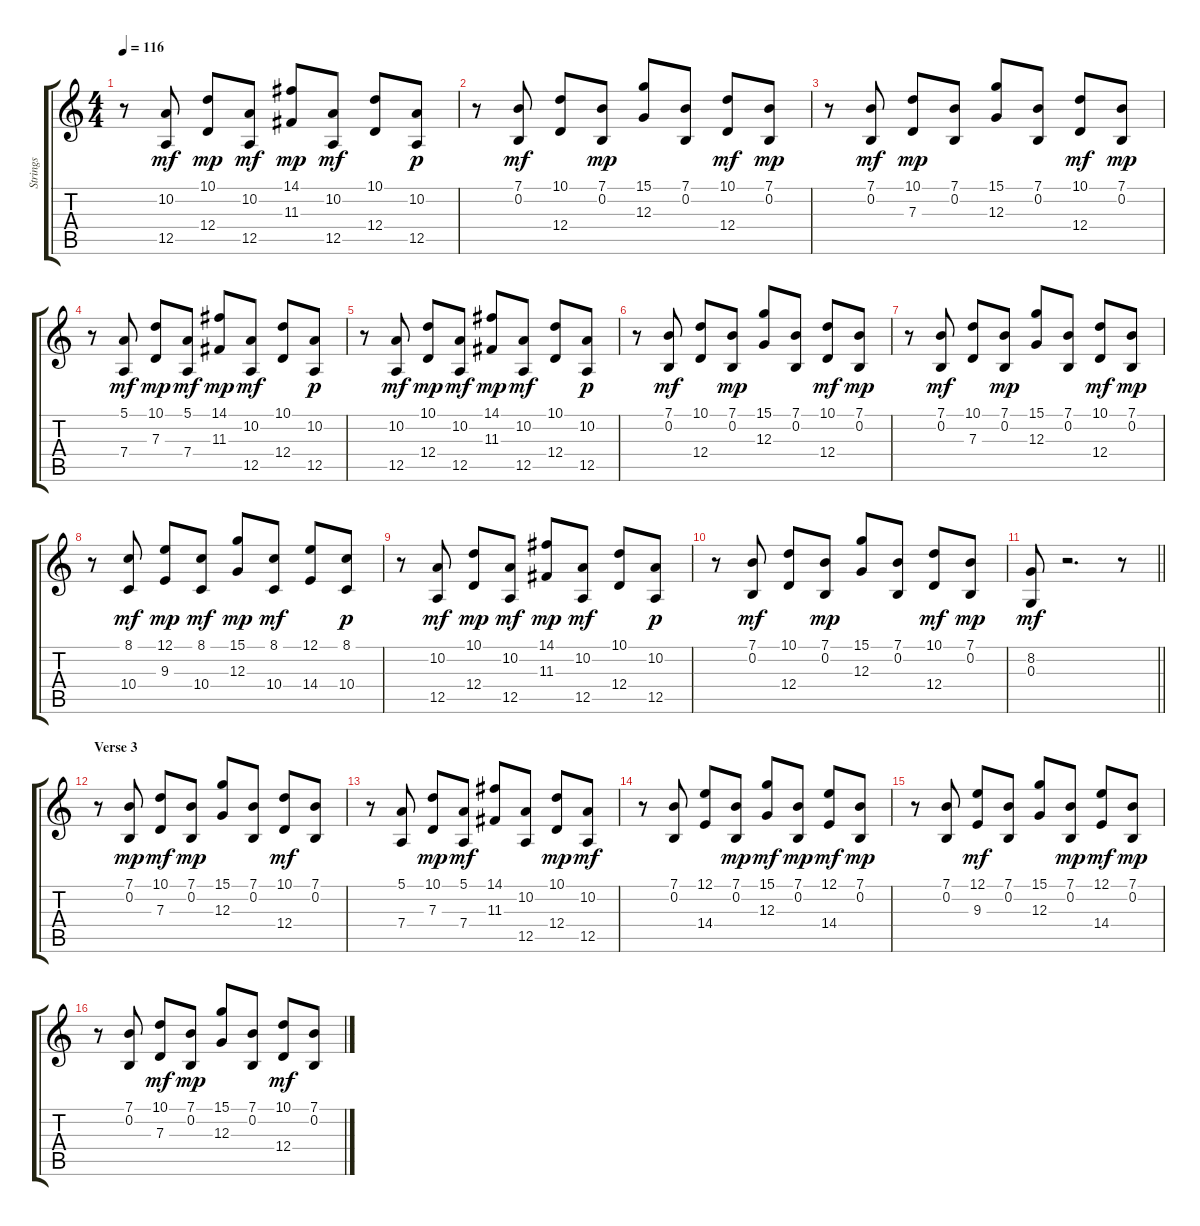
\track ("Strings" "Strings") {instrument pizzicatostrings}
\staff {score tabs}
\tuning (E4 B3 G3 D3 A2 E2) {hide}
\ts (4 4)
\tempo 116
\clef g2
\ks c
r.8{dy p} (10.2 12.5).8{dy mf} (10.1 12.4).8{dy mp} (10.2 12.5).8{dy mf} (14.1 11.3).8{dy mp} (10.2 12.5).8{dy mf} (10.1 12.4).8 (10.2 12.5).8{dy p} |
r.8 (7.1 0.2).8{dy mf} (10.1 12.4).8 (7.1 0.2).8{dy mp} (15.1 12.3).8 (7.1 0.2).8 (10.1 12.4).8{dy mf} (7.1 0.2).8{dy mp} |
r.8 (7.1 0.2).8{dy mf} (10.1 7.3).8{dy mp} (7.1 0.2).8 (15.1 12.3).8 (7.1 0.2).8 (10.1 12.4).8{dy mf} (7.1 0.2).8{dy mp} |
r.8 (5.1 7.4).8{dy mf} (10.1 7.3).8{dy mp} (5.1 7.4).8{dy mf} (14.1 11.3).8{dy mp} (10.2 12.5).8{dy mf} (10.1 12.4).8 (10.2 12.5).8{dy p} |
r.8 (10.2 12.5).8{dy mf} (10.1 12.4).8{dy mp} (10.2 12.5).8{dy mf} (14.1 11.3).8{dy mp} (10.2 12.5).8{dy mf} (10.1 12.4).8 (10.2 12.5).8{dy p} |
r.8 (7.1 0.2).8{dy mf} (10.1 12.4).8 (7.1 0.2).8{dy mp} (15.1 12.3).8 (7.1 0.2).8 (10.1 12.4).8{dy mf} (7.1 0.2).8{dy mp} |
r.8 (7.1 0.2).8{dy mf} (10.1 7.3).8 (7.1 0.2).8{dy mp} (15.1 12.3).8 (7.1 0.2).8 (10.1 12.4).8{dy mf} (7.1 0.2).8{dy mp} |
r.8 (8.1 10.4).8{dy mf} (12.1 9.3).8{dy mp} (8.1 10.4).8{dy mf} (15.1 12.3).8{dy mp} (8.1 10.4).8{dy mf} (12.1 14.4).8 (8.1 10.4).8{dy p} |
r.8 (10.2 12.5).8{dy mf} (10.1 12.4).8{dy mp} (10.2 12.5).8{dy mf} (14.1 11.3).8{dy mp} (10.2 12.5).8{dy mf} (10.1 12.4).8 (10.2 12.5).8{dy p} |
r.8 (7.1 0.2).8{dy mf} (10.1 12.4).8 (7.1 0.2).8{dy mp} (15.1 12.3).8 (7.1 0.2).8 (10.1 12.4).8{dy mf} (7.1 0.2).8{dy mp} |
\barLineRight lightlight
(8.2 0.3).8{dy mf} r.2{d} r.8 |
\section ("" "Verse 3")
r.8 (7.1 0.2).8{dy mp} (10.1 7.3).8{dy mf} (7.1 0.2).8{dy mp} (15.1 12.3).8 (7.1 0.2).8 (10.1 12.4).8{dy mf} (7.1 0.2).8 |
r.8 (5.1 7.4).8 (10.1 7.3).8{dy mp} (5.1 7.4).8{dy mf} (14.1 11.3).8 (10.2 12.5).8 (10.1 12.4).8{dy mp} (10.2 12.5).8{dy mf} |
r.8 (7.1 0.2).8 (12.1 14.4).8 (7.1 0.2).8{dy mp} (15.1 12.3).8{dy mf} (7.1 0.2).8{dy mp} (12.1 14.4).8{dy mf} (7.1 0.2).8{dy mp} |
r.8 (7.1 0.2).8 (12.1 9.3).8{dy mf} (7.1 0.2).8 (15.1 12.3).8 (7.1 0.2).8{dy mp} (12.1 14.4).8{dy mf} (7.1 0.2).8{dy mp} |
r.8 (7.1 0.2).8 (10.1 7.3).8{dy mf} (7.1 0.2).8{dy mp} (15.1 12.3).8 (7.1 0.2).8 (10.1 12.4).8{dy mf} (7.1 0.2).8
